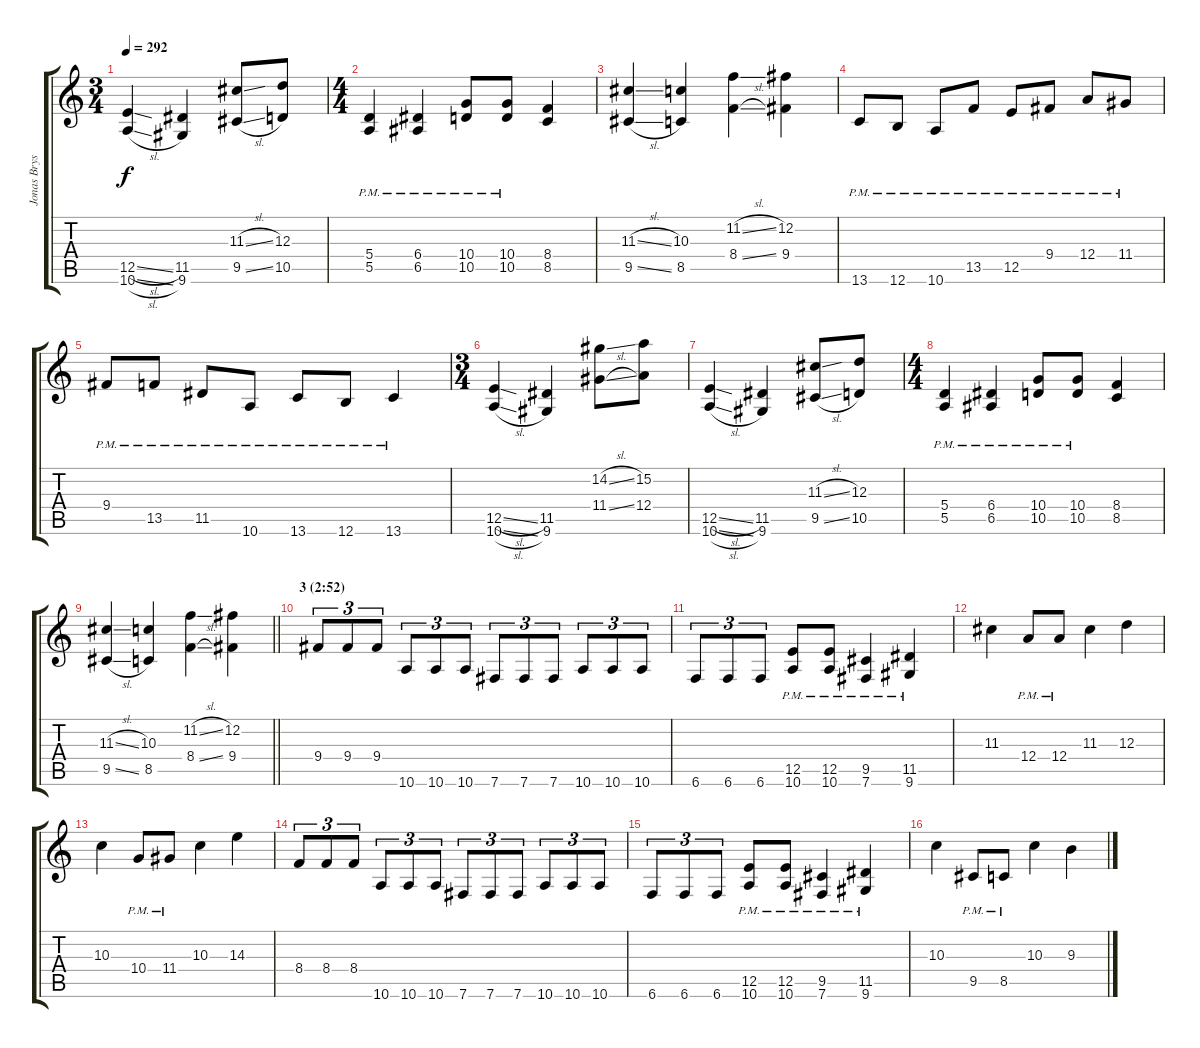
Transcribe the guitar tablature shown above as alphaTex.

\track ("Jonas Bryssling (Left Guitar)" "Jonas Brys") {instrument overdrivenguitar}
\staff {score tabs}
\tuning (B3 Gb3 D3 A2 E2 B1) {hide}
\ts (3 4)
\tempo 292
\clef g2
\ks c
(12.5{sl} 10.6{sl}).4{dy f} (11.5 9.6).4 (11.3{sl} 9.5{sl}).8 (12.3 10.5).8 |
\ts (4 4)
(5.4{pm} 5.5{pm}).4 (6.4{pm} 6.5{pm}).4 (10.4{pm} 10.5{pm}).8 (10.4{pm} 10.5{pm}).8 (8.4 8.5).4 |
(11.3{sl} 9.5{sl}).4 (10.3 8.5).4 (11.2{sl} 8.4{sl}).4 (12.2 9.4).4 |
13.6{pm}.8 12.6{pm}.8 10.6{pm}.8 13.5{pm}.8 12.5{pm}.8 9.4{pm}.8 12.4{pm}.8 11.4{pm}.8 |
9.4{pm}.8 13.5{pm}.8 11.5{pm}.8 10.6{pm}.8 13.6{pm}.8 12.6{pm}.8 13.6{pm}.4 |
\ts (3 4)
(12.5{sl} 10.6{sl}).4 (11.5 9.6).4 (14.2{sl} 11.4{sl}).8 (15.2 12.4).8 |
(12.5{sl} 10.6{sl}).4 (11.5 9.6).4 (11.3{sl} 9.5{sl}).8 (12.3 10.5).8 |
\ts (4 4)
(5.4{pm} 5.5{pm}).4 (6.4{pm} 6.5{pm}).4 (10.4{pm} 10.5{pm}).8 (10.4{pm} 10.5{pm}).8 (8.4 8.5).4 |
\barLineRight lightlight
(11.3{sl} 9.5{sl}).4 (10.3 8.5).4 (11.2{sl} 8.4{sl}).4 (12.2 9.4).4 |
\section ("" "3 (2:52)")
9.4.8{tu (3 2)} 9.4.8{tu (3 2)} 9.4.8{tu (3 2)} 10.6.8{tu (3 2)} 10.6.8{tu (3 2)} 10.6.8{tu (3 2)} 7.6.8{tu (3 2)} 7.6.8{tu (3 2)} 7.6.8{tu (3 2)} 10.6.8{tu (3 2)} 10.6.8{tu (3 2)} 10.6.8{tu (3 2)} |
6.6.8{tu (3 2)} 6.6.8{tu (3 2)} 6.6.8{tu (3 2)} (12.5{pm} 10.6{pm}).8 (12.5{pm} 10.6{pm}).8 (9.5{pm} 7.6{pm}).4 (11.5{pm} 9.6{pm}).4 |
11.3.4 12.4{pm}.8 12.4{pm}.8 11.3.4 12.3.4 |
10.3.4 10.4{pm}.8 11.4{pm}.8 10.3.4 14.3.4 |
8.4.8{tu (3 2)} 8.4.8{tu (3 2)} 8.4.8{tu (3 2)} 10.6.8{tu (3 2)} 10.6.8{tu (3 2)} 10.6.8{tu (3 2)} 7.6.8{tu (3 2)} 7.6.8{tu (3 2)} 7.6.8{tu (3 2)} 10.6.8{tu (3 2)} 10.6.8{tu (3 2)} 10.6.8{tu (3 2)} |
6.6.8{tu (3 2)} 6.6.8{tu (3 2)} 6.6.8{tu (3 2)} (12.5{pm} 10.6{pm}).8 (12.5{pm} 10.6{pm}).8 (9.5{pm} 7.6{pm}).4 (11.5{pm} 9.6{pm}).4 |
10.3.4 9.5{pm}.8 8.5{pm}.8 10.3.4 9.3.4
